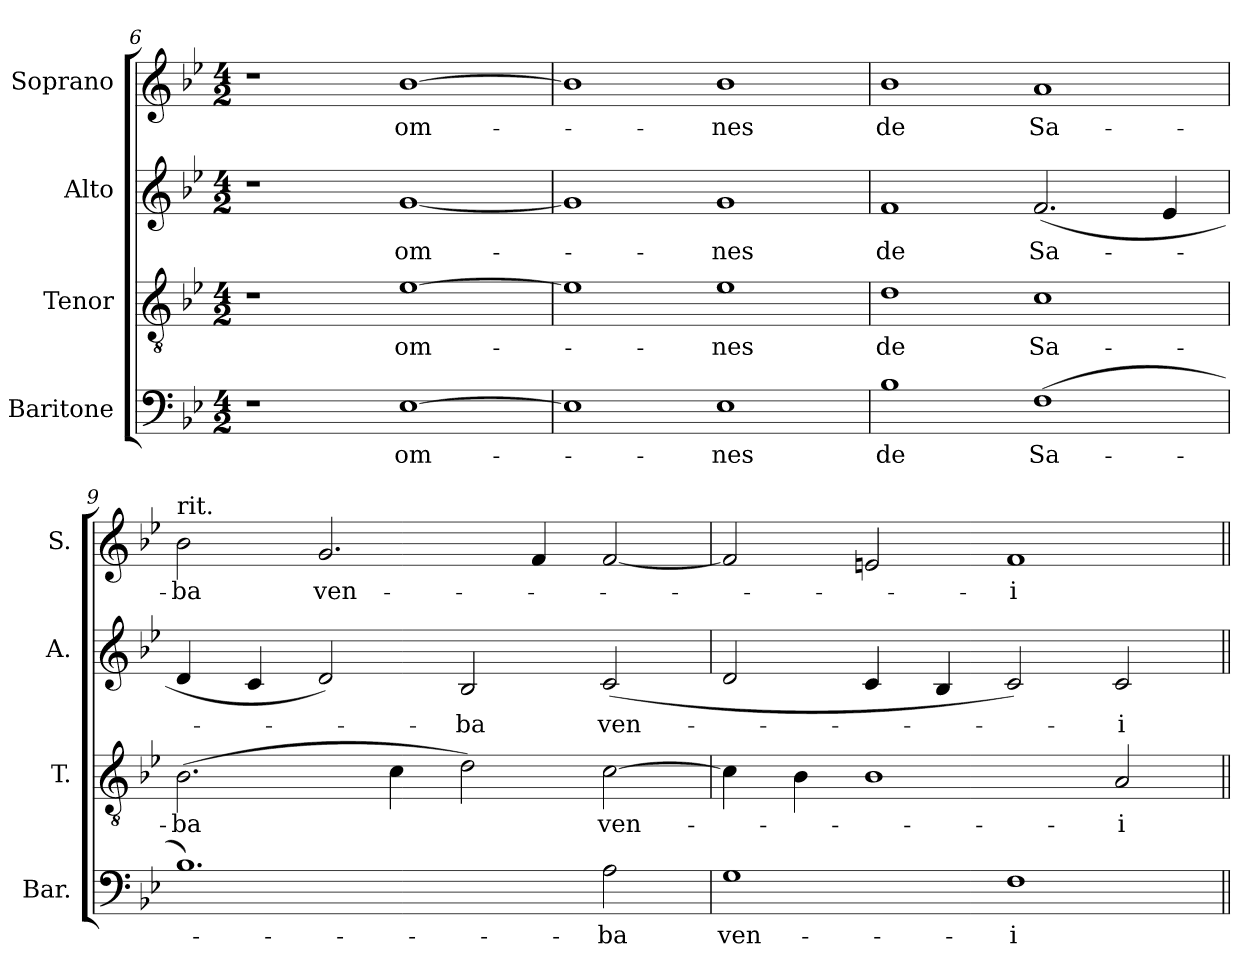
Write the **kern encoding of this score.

**kern	**text	**kern	**text	**kern	**text	**kern	**text
*part4	*part4	*part3	*part3	*part2	*part2	*part1	*part1
*staff4	*staff4	*staff3	*staff3	*staff2	*staff2	*staff1	*staff1
*I"Baritone	*	*I"Tenor	*	*I"Alto	*	*I"Soprano	*
*I'Bar.	*	*I'T.	*	*I'A.	*	*I'S.	*
*clefF4	*	*clefGv2	*	*clefG2	*	*clefG2	*
*	*	*ITrd7c12	*	*	*	*	*
*k[b-e-]	*	*k[b-e-]	*	*k[b-e-]	*	*k[b-e-]	*
*B-:	*	*B-:	*	*B-:	*	*B-:	*
*M4/2	*	*M4/2	*	*M4/2	*	*M4/2	*
=6	=6	=6	=6	=6	=6	=6	=6
1r	.	1r	.	1r	.	1r	.
!	!LO:LY:b:color=#000000	!	!	!	!	!	!
!	!	!	!LO:LY:b:color=#000000	!	!	!	!
!	!	!	!	!	!LO:LY:b:color=#000000	!	!
!	!	!	!	!	!	!	!LO:LY:b:color=#000000
[1E-i	om-	[1E-i	om-	[1gi	om-	[1b-i	om-
=7	=7	=7	=7	=7	=7	=7	=7
1E-i]	.	1E-i]	.	1gi]	.	1b-i]	.
!	!LO:LY:b:color=#000000	!	!	!	!	!	!
!	!	!	!LO:LY:b:color=#000000	!	!	!	!
!	!	!	!	!	!LO:LY:b:color=#000000	!	!
!	!	!	!	!	!	!	!LO:LY:b:color=#000000
1E-i	-nes	1E-i	-nes	1gi	-nes	1b-i	-nes
=8	=8	=8	=8	=8	=8	=8	=8
!	!LO:LY:b:color=#000000	!	!	!	!	!	!
!	!	!	!LO:LY:b:color=#000000	!	!	!	!
!	!	!	!	!	!LO:LY:b:color=#000000	!	!
!	!	!	!	!	!	!	!LO:LY:b:color=#000000
1B-i	de	1Di	de	1fi	de	1b-i	de
!	!LO:LY:b:color=#000000	!	!	!	!	!	!
!	!	!	!LO:LY:b:color=#000000	!	!	!	!
!	!	!	!	!	!LO:LY:b:color=#000000	!	!
!	!	!	!	!	!	!	!LO:LY:b:color=#000000
(1Fi	Sa-	1Ci	Sa-	(2.fi/	Sa-	1ai	Sa-
.	.	.	.	4e-i/	.	.	.
!!LO:LB:g=z
=9	=9	=9	=9	=9	=9	=9	=9
!	!	!	!LO:LY:b:color=#000000	!	!	!	!
!	!	!	!	!	!	!LO:TX:t=rit.	!
!	!	!	!	!	!	!	!LO:LY:b:color=#000000
1.B-i)	.	(2.BB-i\	-ba	4di/	.	2b-i\	-ba
.	.	.	.	4ci/	.	.	.
!	!	!	!	!	!	!	!LO:LY:b:color=#000000
.	.	.	.	2di/)	.	2.gi/	ven-
.	.	4Ci\	.	.	.	.	.
!	!	!	!	!	!LO:LY:b:color=#000000	!	!
.	.	2Di\)	.	2B-i/	-ba	.	.
.	.	.	.	.	.	4fi/	.
!	!LO:LY:b:color=#000000	!	!	!	!	!	!
!	!	!	!LO:LY:b:color=#000000	!	!	!	!
!	!	!	!	!	!LO:LY:b:color=#000000	!	!
2Ai\	-ba	[2Ci\	ven-	(2ci/	ven-	[2fi/	.
=10	=10	=10	=10	=10	=10	=10	=10
!	!LO:LY:b:color=#000000	!	!	!	!	!	!
1Gi	ven-	4Ci\]	.	2di/	.	2fi/]	.
.	.	4BB-i\	.	.	.	.	.
.	.	1BB-i	.	4ci/	.	2eni/	.
.	.	.	.	4B-i/	.	.	.
!	!LO:LY:b:color=#000000	!	!	!	!	!	!
!	!	!	!	!	!	!	!LO:LY:b:color=#000000
1Fi	-i-	.	.	2ci/)	.	1fi	-i-
!	!	!	!LO:LY:b:color=#000000	!	!	!	!
!	!	!	!	!	!LO:LY:b:color=#000000	!	!
.	.	2AAi/	-i-	2ci/	-i-	.	.
=||	=||	=||	=||	=||	=||	=||	=||
*-	*-	*-	*-	*-	*-	*-	*-
